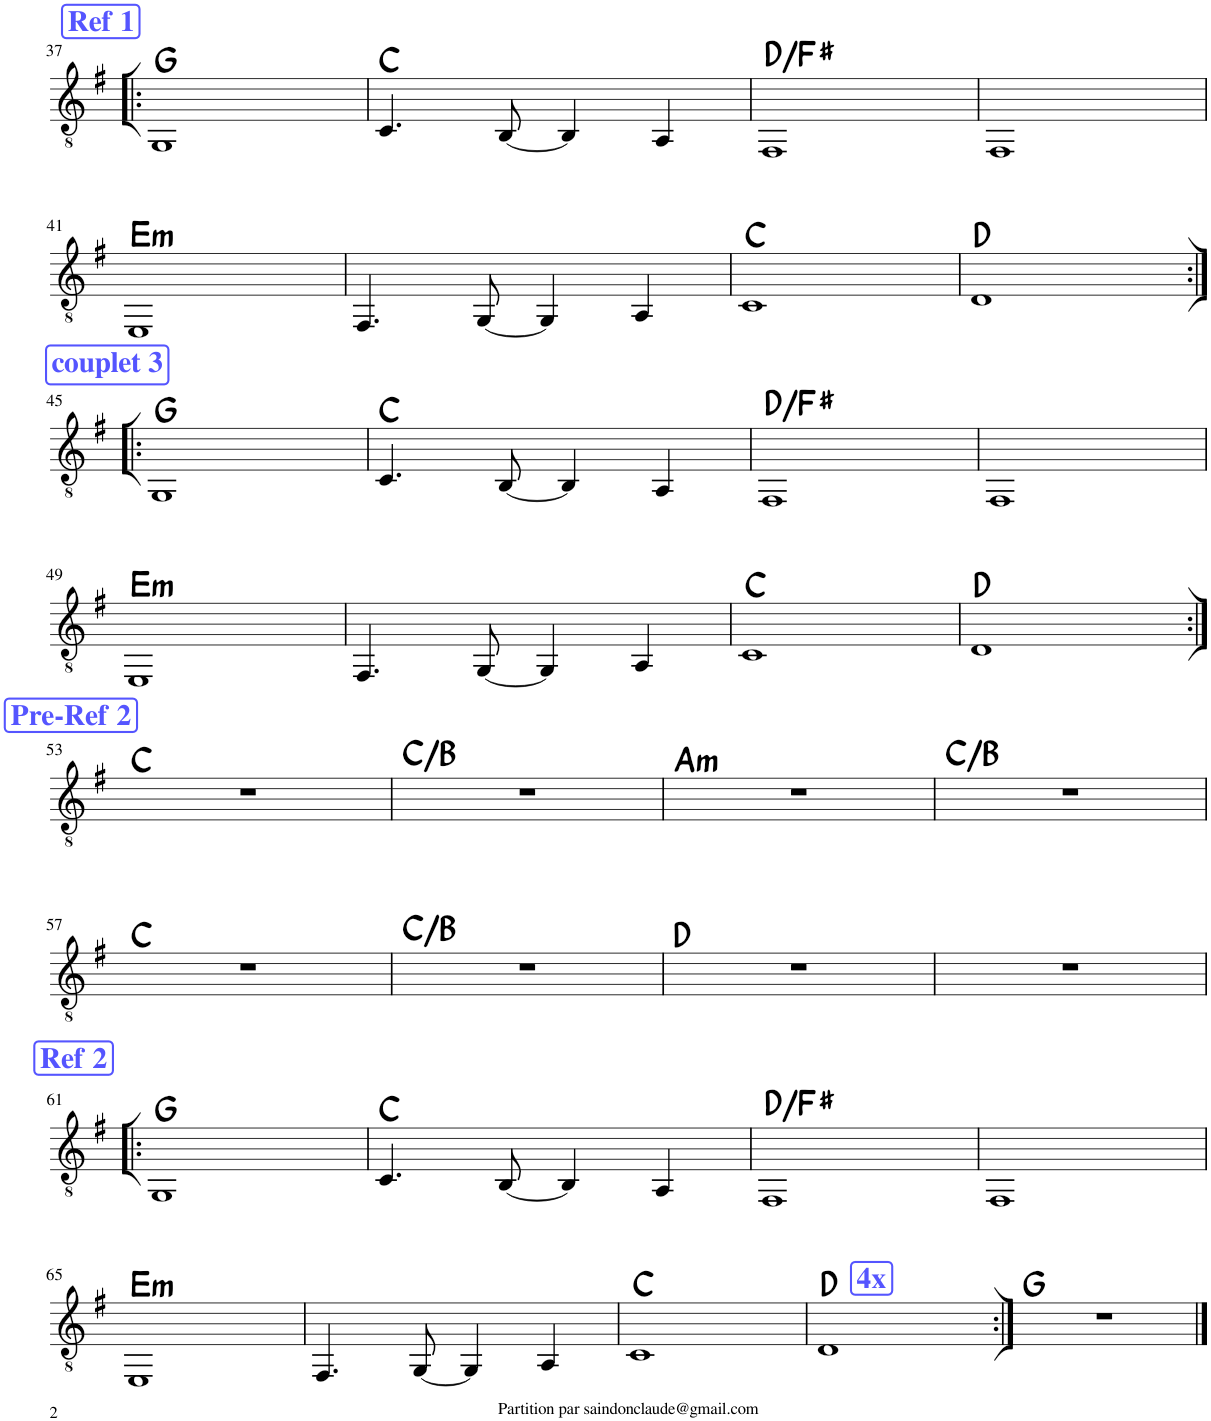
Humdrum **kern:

**kern	**harte
*part1	*part1
*staff1	*
*I"Classical Guitar	*
*I'Guit.	*
!!LO:PB:g=z
*clefGv2	*
*k[f#]	*
*M4/4	*
!!LO:REH:place=s1:a:B:cj:color=#5555FF:fs=14:t=Ref 1
=37!|:	=37!|:
1GG	G:maj
=38	=38
4.C/	C:maj
[8BB/	.
4BB/]	.
4AA/	.
=39	=39
1FF#	D:maj/3
=40	=40
1FF#	.
!!LO:LB:g=z
=41	=41
!	!LO:H:kt=m
1EE	E:min
=42	=42
4.FF#/	.
[8GG/	.
4GG/]	.
4AA/	.
=43	=43
1C	C:maj
=44	=44
1D	D:maj
!!LO:LB:g=z
!!LO:REH:place=s1:a:B:cj:color=#5555FF:fs=14:t=couplet 3
=45:|!|:	=45:|!|:
1GG	G:maj
=46	=46
4.C/	C:maj
[8BB/	.
4BB/]	.
4AA/	.
=47	=47
1FF#	D:maj/3
=48	=48
1FF#	.
!!LO:LB:g=z
=49	=49
!	!LO:H:kt=m
1EE	E:min
=50	=50
4.FF#/	.
[8GG/	.
4GG/]	.
4AA/	.
=51	=51
1C	C:maj
=52	=52
1D	D:maj
!!LO:LB:g=z
!!LO:REH:place=s1:a:B:cj:color=#5555FF:fs=14:t=Pre-Ref 2
=53:|!	=53:|!
1r	C:maj
=54	=54
1r	C:maj/7
=55	=55
!	!LO:H:kt=m
1r	A:min
=56	=56
1r	C:maj/7
!!LO:LB:g=z
=57	=57
1r	C:maj
=58	=58
1r	C:maj/7
=59	=59
1r	D:maj
=60	=60
1r	.
!!LO:LB:g=z
!!LO:REH:place=s1:a:B:cj:color=#5555FF:fs=14:t=Ref 2
=61!|:	=61!|:
1GG	G:maj
=62	=62
4.C/	C:maj
[8BB/	.
4BB/]	.
4AA/	.
=63	=63
1FF#	D:maj/3
=64	=64
1FF#	.
!!LO:LB:g=z
=65	=65
!	!LO:H:kt=m
1EE	E:min
=66	=66
4.FF#/	.
[8GG/	.
4GG/]	.
4AA/	.
=67	=67
1C	C:maj
!!LO:REH:place=s1:a:B:cj:color=#5555FF:fs=14:t=4x
=68	=68
1D	D:maj
=69:|!	=69:|!
1r	G:maj
==	==
*-	*-
